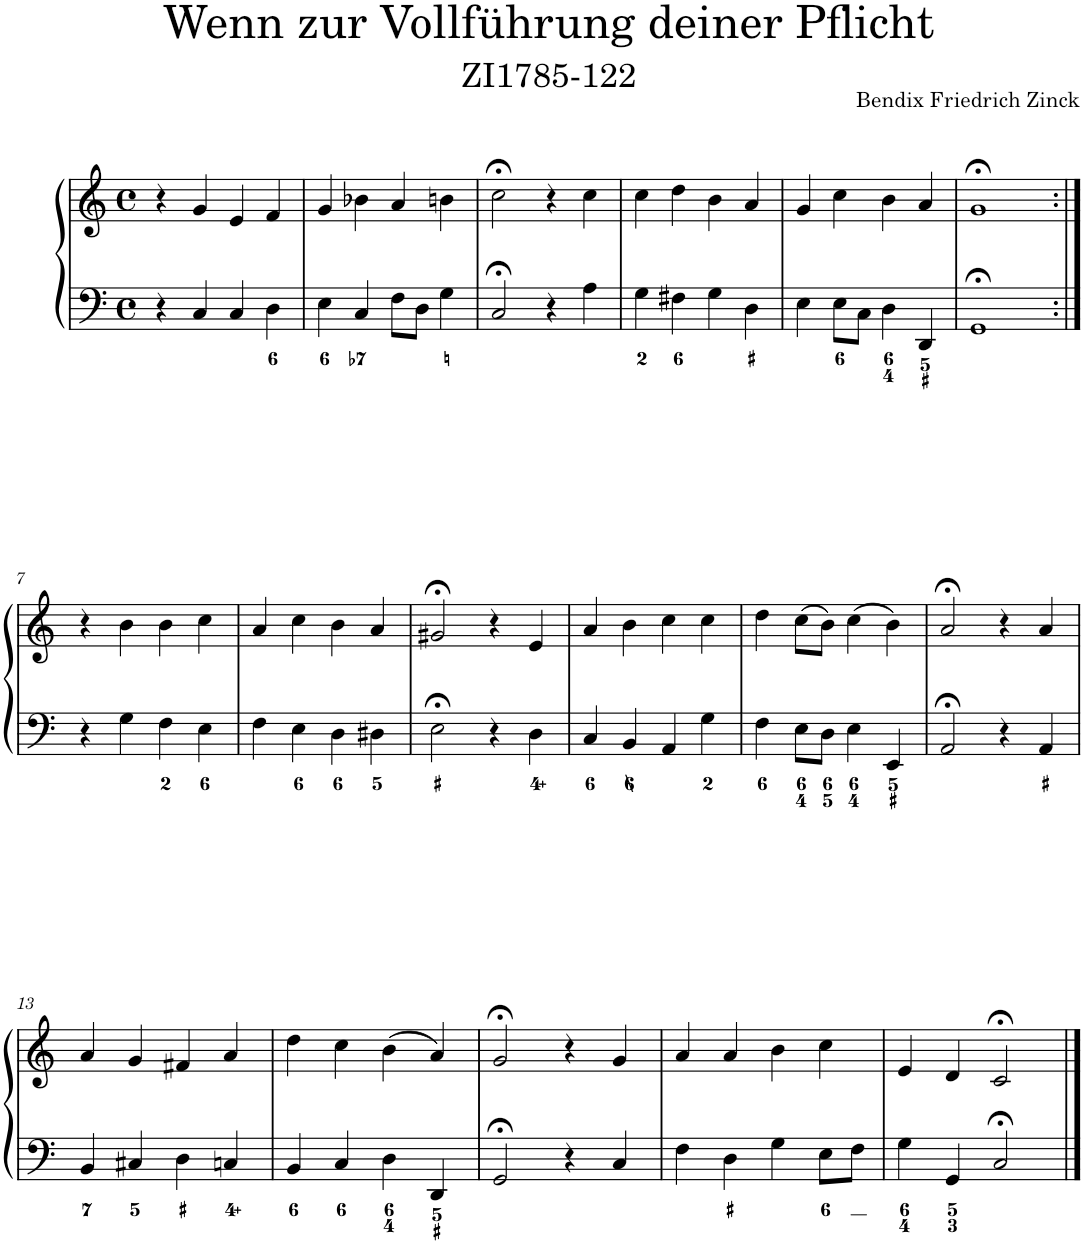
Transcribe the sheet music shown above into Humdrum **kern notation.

**kern	**kern
*part1	*part1
*staff2	*staff1
*I"Piano	*
*I'Pno.	*
*clefF4	*clefG2
*k[]	*k[]
*M4/4	*M4/4
*met(c)	*met(c)
=1	=1
4r	4r
4C/	4g/
4C/	4e/
4D\	4f/
=2	=2
4E\	4g/
4C/	4b-X\
8F\L	4a/
8D\J	.
4G\	4bn\
=3	=3
2C;</	2cc;<\
4r	4r
4A\	4cc\
=4	=4
4G\	4cc\
4F#X\	4dd\
4G\	4b\
4D\	4a/
=5	=5
4E\	4g/
8E\L	4cc\
8C\J	.
4D\	4b\
4DD/	4a/
=6	=6
1GG;<	1g;<
!!LO:LB:g=z
=7:|!	=7:|!
4r	4r
4G\	4b\
4F\	4b\
4E\	4cc\
=8	=8
4F\	4a/
4E\	4cc\
4D\	4b\
4D#X\	4a/
=9	=9
2E;<\	2g#X;</
4r	4r
4D\	4e/
=10	=10
4C/	4a/
4BB/	4b\
4AA/	4cc\
4G\	4cc\
=11	=11
4F\	4dd\
8E\L	(8cc\L
8D\J	8b\J)
4E\	(4cc\
4EE/	4b\)
=12	=12
2AA;</	2a;</
4r	4r
4AA/	4a/
!!LO:LB:g=z
=13	=13
4BB/	4a/
4C#X/	4g/
4D\	4f#X/
4Cn/	4a/
=14	=14
4BB/	4dd\
4C/	4cc\
4D\	(4b\
4DD/	4a/)
=15	=15
2GG;</	2g;</
4r	4r
4C/	4g/
=16	=16
4F\	4a/
4D\	4a/
4G\	4b\
8E\L	4cc\
8F\J	.
=17	=17
4G\	4e/
4GG/	4d/
2C;</	2c;</
==	==
*-	*-
